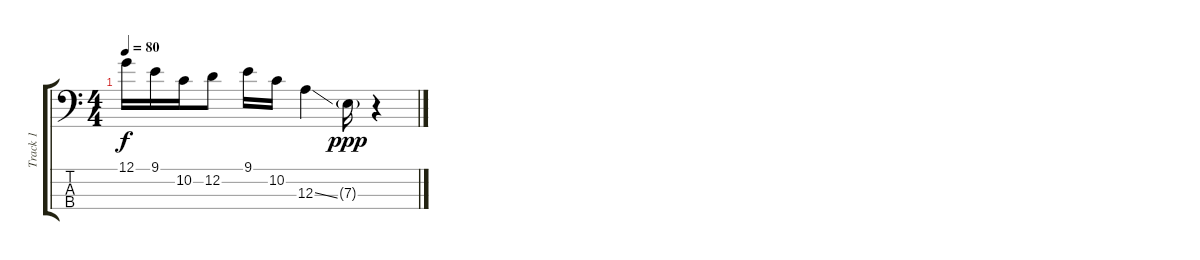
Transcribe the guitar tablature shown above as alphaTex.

\track ("Track 1" "Track 1") {instrument electricbassfinger}
\staff {score tabs}
\tuning (G2 D2 A1 E1) {hide}
\ts (4 4)
\tempo 80
\clef f4
\ks c
12.1.16{dy f} 9.1.16 10.2.16 12.2.8 9.1.16 10.2.16 12.3{ss}.4 7.3{g}.16{dy ppp} r.4
